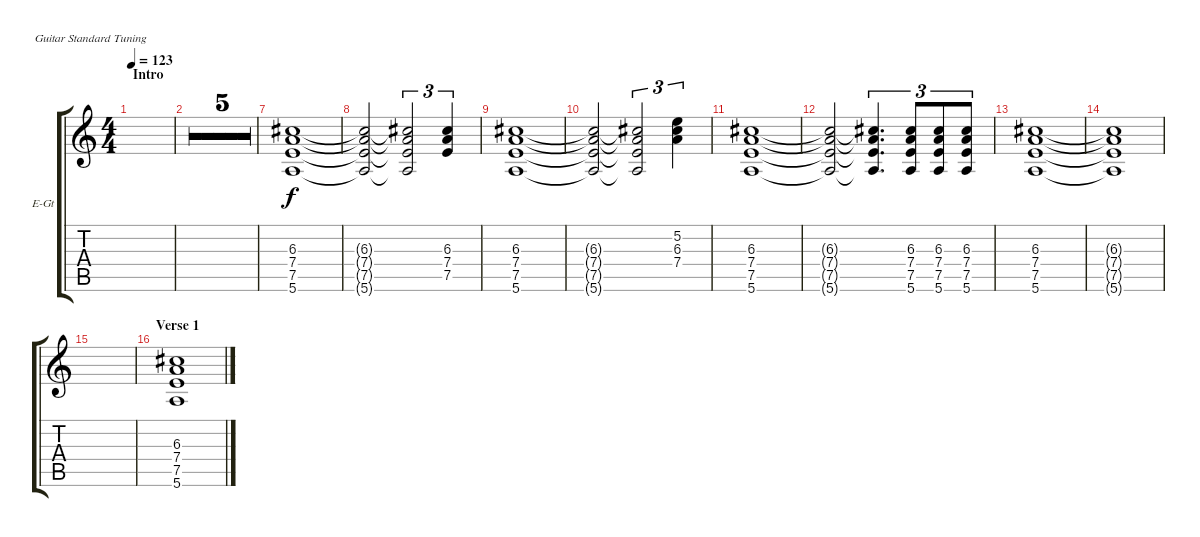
\defaultSystemsLayout 4
\bracketExtendMode groupsimilarinstruments
\firstSystemTrackNameOrientation horizontal
\otherSystemsTrackNameOrientation horizontal
\track ("Electric Guitar 1" "E-Gt") {multiBarRest instrument overdrivenguitar}
\staff {score tabs}
\tuning (E4 B3 G3 D3 A2 E2)
\ts (4 4)
\section ("" "Intro")
\tempo 123
\clef g2
\ks c
|
|
|
|
|
|
(5.6 7.5 7.4 6.3).1 |
(5.6{t} 7.5{t} 7.4{t} 6.3{t}).2 (6.3{t} 7.4{t} 7.5{t} 5.6{t}).2{tu (3 2)} (6.3 7.4 7.5).4{tu (3 2)} |
(5.6 7.5 7.4 6.3).1 |
(5.6{t} 7.5{t} 7.4{t} 6.3{t}).2 (6.3{t} 7.4{t} 7.5{t} 5.6{t}).2{tu (3 2)} (6.3 7.4 5.2).4{tu (3 2)} |
(5.6 7.5 7.4 6.3).1 |
(6.3{t} 7.4{t} 7.5{t} 5.6{t}).2 (5.6{t} 7.5{t} 7.4{t} 6.3{t}).4{d tu (3 2)} (5.6 7.5 7.4 6.3).8{tu (3 2)} (6.3 7.4 7.5 5.6).8{tu (3 2)} (6.3 5.6 7.5 7.4).8{tu (3 2)} |
(5.6 7.5 7.4 6.3).1 |
(5.6{t} 7.5{t} 7.4{t} 6.3{t}).1 |
|
\section ("" "Verse 1")
(5.6 7.5 7.4 6.3).1
